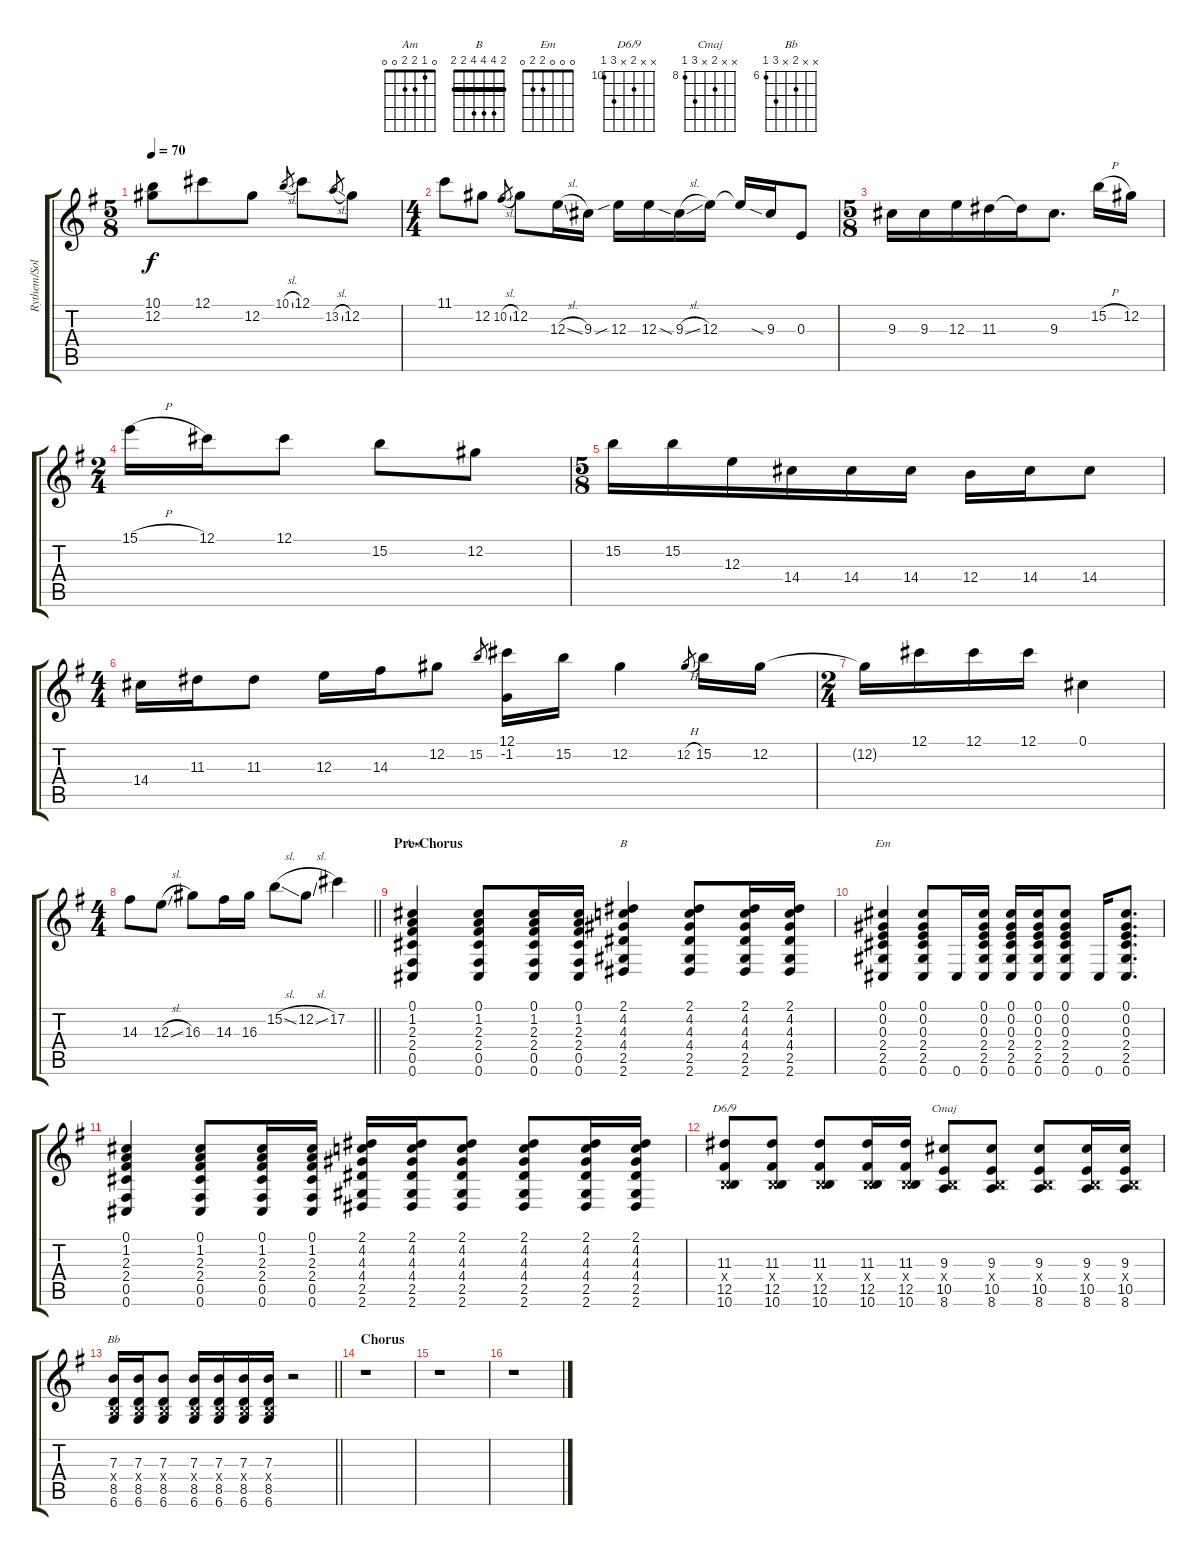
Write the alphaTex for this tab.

\track ("Rythem/Solo" "Rythem/Sol") {instrument acousticguitarsteel bank 125}
\staff {score tabs}
\tuning (Db4 Ab3 E3 B2 Gb2 Db2) {hide}
\chord ("Am" 0 1 2 2 0 0)
\chord ("B" 2 4 4 4 2 2) {barre 2}
\chord ("Em" 0 0 0 2 2 0)
\chord ("D6/9" x x 11 x 12 10) {firstfret 10}
\chord ("Cmaj" x x 9 x 10 8) {firstfret 8}
\chord ("Bb" x x 7 x 8 6) {firstfret 6}
\ts (5 8)
\tempo 70
\clef g2
\ks g
(10.1 12.2).8{dy f} 12.1.8 12.2.8 10.1{sl}.8{gr} 12.1.8 13.2{sl}.8{gr} 12.2.8 |
\ts (4 4)
11.1.8 12.2.8 10.2{sl}.8{gr} 12.2.8 12.3{sl}.16 9.3.16 12.3{sib}.16 12.3.16 9.3{sia sl}.16 12.3.16 12.3{t}.16 9.3{sia}.16 0.3.8 |
\ts (5 8)
9.3.16 9.3.16 12.3.16 11.3.16 11.3{t}.16 9.3.8{d} 15.2{h}.16 12.2.16 |
\ts (2 4)
15.1{h}.16 12.1.16 12.1.8 15.2.8 12.2.8 |
\ts (5 8)
15.2.16 15.2.16 12.3.16 14.4.16 14.4.16 14.4.16 12.4.16 14.4.16 14.4.8 |
\ts (4 4)
14.4.16 11.3.16 11.3.8 12.3.16 14.3.16 12.2.8 15.2.8{gr} (12.1 -1.2).16 15.2.16 12.2.4 12.2{h}.8{gr} 15.2.16 12.2.16 |
\ts (2 4)
12.2{t}.16 12.1.16 12.1.16 12.1.16 0.1.4 |
\ts (4 4)
\barLineRight lightlight
14.3.8 12.3{sl}.8 16.3.8 14.3.16 16.3.16 15.2{sl}.8 12.2{sl}.8 17.2.4 |
\section ("" "Pre-Chorus")
(0.1 1.2 2.3 2.4 0.5 0.6).4{ch "Am" instrument acousticguitarsteel} (0.1 1.2 2.3 2.4 0.5 0.6).8 (0.1 1.2 2.3 2.4 0.5 0.6).16 (0.1 1.2 2.3 2.4 0.5 0.6).16 (2.1 4.2 4.3 4.4 2.5 2.6).4{ch "B"} (2.1 4.2 4.3 4.4 2.5 2.6).8 (2.1 4.2 4.3 4.4 2.5 2.6).16 (2.1 4.2 4.3 4.4 2.5 2.6).16 |
(0.1 0.2 0.3 2.4 2.5 0.6).4{ch "Em"} (0.1 0.2 0.3 2.4 2.5 0.6).8 0.6.16 (0.1 0.2 0.3 2.4 2.5 0.6).16 (0.1 0.2 0.3 2.4 2.5 0.6).16 (0.1 0.2 0.3 2.4 2.5 0.6).16 (0.1 0.2 0.3 2.4 2.5 0.6).8 0.6.16 (0.1 0.2 0.3 2.4 2.5 0.6).8{d} |
(0.1 1.2 2.3 2.4 0.5 0.6).4 (0.1 1.2 2.3 2.4 0.5 0.6).8 (0.1 1.2 2.3 2.4 0.5 0.6).16 (0.1 1.2 2.3 2.4 0.5 0.6).16 (2.1 4.2 4.3 4.4 2.5 2.6).16 (2.1 4.2 4.3 4.4 2.5 2.6).16 (2.1 4.2 4.3 4.4 2.5 2.6).8 (2.1 4.2 4.3 4.4 2.5 2.6).8 (2.1 4.2 4.3 4.4 2.5 2.6).16 (2.1 4.2 4.3 4.4 2.5 2.6).16 |
(11.3 0.4{x} 12.5 10.6).8{ch "D6/9"} (11.3 0.4{x} 12.5 10.6).8 (11.3 0.4{x} 12.5 10.6).8 (11.3 0.4{x} 12.5 10.6).16 (11.3 0.4{x} 12.5 10.6).16 (9.3 0.4{x} 10.5 8.6).8{ch "Cmaj"} (9.3 0.4{x} 10.5 8.6).8 (9.3 0.4{x} 10.5 8.6).8 (9.3 0.4{x} 10.5 8.6).16 (9.3 0.4{x} 10.5 8.6).16 |
\barLineRight lightlight
(7.3 0.4{x} 8.5 6.6).16{ch "Bb"} (7.3 0.4{x} 8.5 6.6).16 (7.3 0.4{x} 8.5 6.6).8 (7.3 0.4{x} 8.5 6.6).16 (7.3 0.4{x} 8.5 6.6).16 (7.3 0.4{x} 8.5 6.6).16 (7.3 0.4{x} 8.5 6.6).16 r.2 |
\section ("" "Chorus")
r.1 |
r.1 |
r.1
